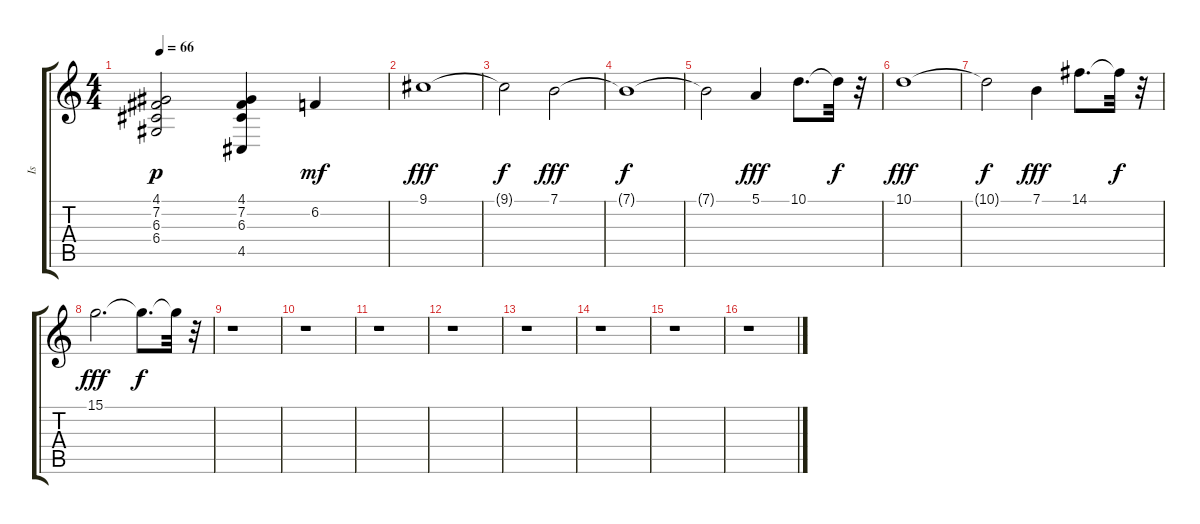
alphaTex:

\track ("Is" "Is") {instrument stringensemble1}
\staff {score tabs}
\tuning (E4 B3 G3 D3 A2 E2) {hide}
\ts (4 4)
\tempo 66
\clef g2
\ks c
(4.1 7.2 6.3 6.4).2{dy p volume 10} (4.1 7.2 6.3 4.5).4{volume 12} 6.2.4{dy mf volume 10} |
9.1.1{dy fff volume 12} |
9.1{t}.2{dy f} 7.1.2{dy fff} |
7.1{t}.1{dy f} |
7.1{t}.2 5.1.4{dy fff} 10.1.8{d} 10.1{t}.32{dy f} r.32 |
10.1.1{dy fff} |
10.1{t}.2{dy f} 7.1.4{dy fff} 14.1.8{d} 14.1{t}.32{dy f} r.32 |
15.1.2{d dy fff} 15.1{t}.8{d dy f} 15.1{t}.32 r.32 |
r.1 |
r.1 |
r.1 |
r.1 |
r.1 |
r.1 |
r.1 |
r.1
